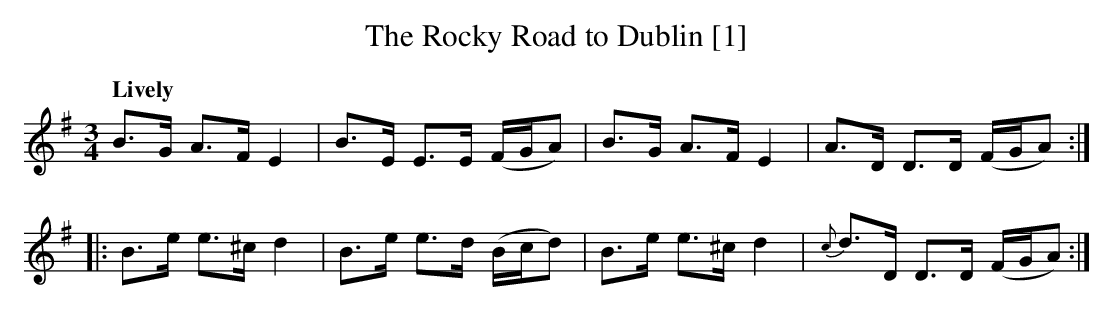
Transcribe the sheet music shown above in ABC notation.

X:1
T:Rocky Road to Dublin [1], The
M:3/4
L:1/8
Q:"Lively"
K:Emin
B>G A>F E2|B>E E>E (F/G/A)|B>G A>F E2|A>D D>D (F/G/A):|
|:B>e e>^c d2|B>e e>d (B/c/d)|B>e e>^c d2|{c}d>D D>D (F/G/A):|]
